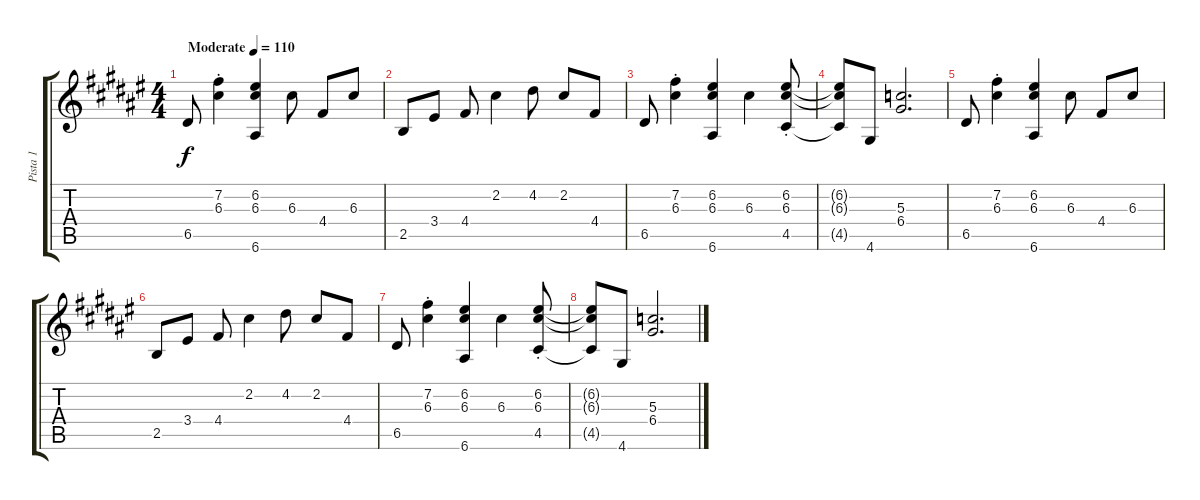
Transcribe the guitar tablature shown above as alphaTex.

\track ("Pista 1" "Pista 1") {instrument acousticguitarsteel}
\staff {score tabs}
\tuning (E4 B3 G3 D3 A2 E2) {hide}
\ts (4 4)
\tempo (110 "Moderate")
\clef g2
\ks d#minor
6.5.8{dy f instrument acousticguitarsteel} (7.2{st} 6.3{st}).4 (6.2 6.3 6.6).4 6.3.8 4.4.8 6.3.8 |
2.5.8 3.4.8 4.4.8 2.2.4 4.2.8 2.2.8 4.4.8 |
6.5.8 (7.2{st} 6.3{st}).4 (6.2 6.3 6.6).4 6.3.4 (6.2 6.3{st} 4.5).8 |
(6.2{t} 6.3{t} 4.5{t}).8 4.6.8 (5.3 6.4).2{d} |
6.5.8 (7.2{st} 6.3{st}).4 (6.2 6.3 6.6).4 6.3.8 4.4.8 6.3.8 |
2.5.8 3.4.8 4.4.8 2.2.4 4.2.8 2.2.8 4.4.8 |
6.5.8 (7.2{st} 6.3{st}).4 (6.2 6.3 6.6).4 6.3.4 (6.2 6.3{st} 4.5).8 |
(6.2{t} 6.3{t} 4.5{t}).8 4.6.8 (5.3 6.4).2{d}
